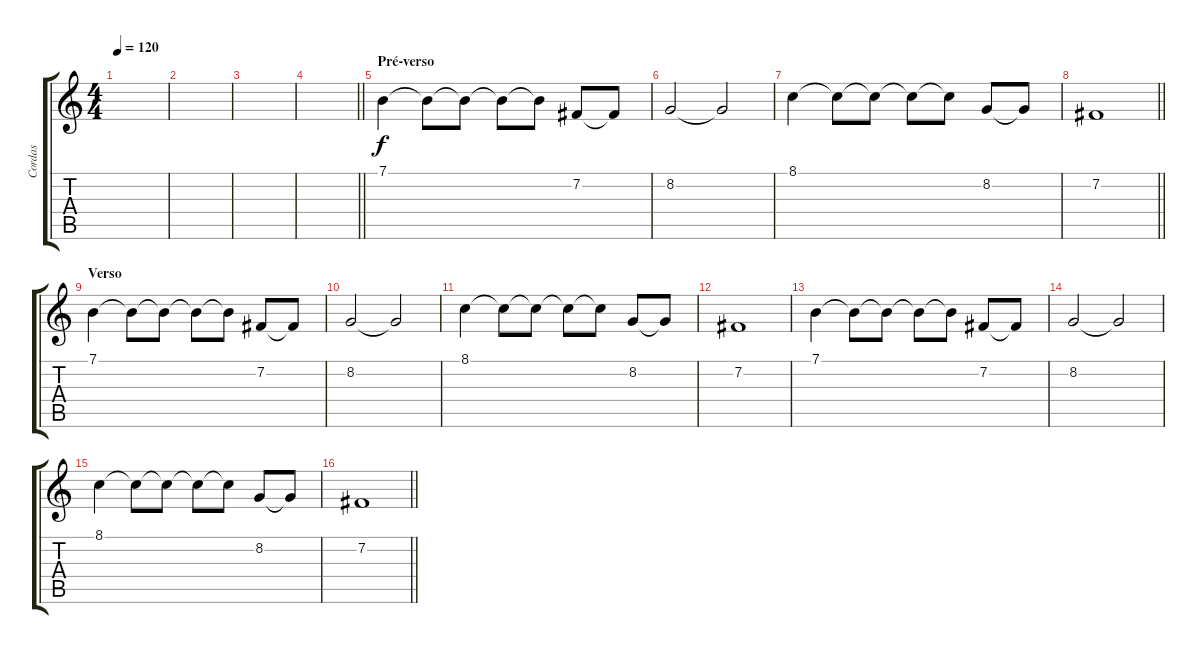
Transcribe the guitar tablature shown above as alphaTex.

\track ("Cordas" "Cordas") {instrument stringensemble2}
\staff {score tabs}
\tuning (E4 B3 G3 D3 A2 E2) {hide}
\ts (4 4)
\tempo 120
\clef g2
\ks c
|
|
|
\barLineRight lightlight
|
\section ("" "Pré-verso")
7.1.4 7.1{t}.8 7.1{t}.8 7.1{t}.8 7.1{t}.8 7.2.8 7.2{t}.8 |
8.2.2 8.2{t}.2 |
8.1.4 8.1{t}.8 8.1{t}.8 8.1{t}.8 8.1{t}.8 8.2.8 8.2{t}.8 |
\barLineRight lightlight
7.2.1 |
\section ("" "Verso")
7.1.4 7.1{t}.8 7.1{t}.8 7.1{t}.8 7.1{t}.8 7.2.8 7.2{t}.8 |
8.2.2 8.2{t}.2 |
8.1.4 8.1{t}.8 8.1{t}.8 8.1{t}.8 8.1{t}.8 8.2.8 8.2{t}.8 |
7.2.1 |
7.1.4 7.1{t}.8 7.1{t}.8 7.1{t}.8 7.1{t}.8 7.2.8 7.2{t}.8 |
8.2.2 8.2{t}.2 |
8.1.4 8.1{t}.8 8.1{t}.8 8.1{t}.8 8.1{t}.8 8.2.8 8.2{t}.8 |
\barLineRight lightlight
7.2.1
